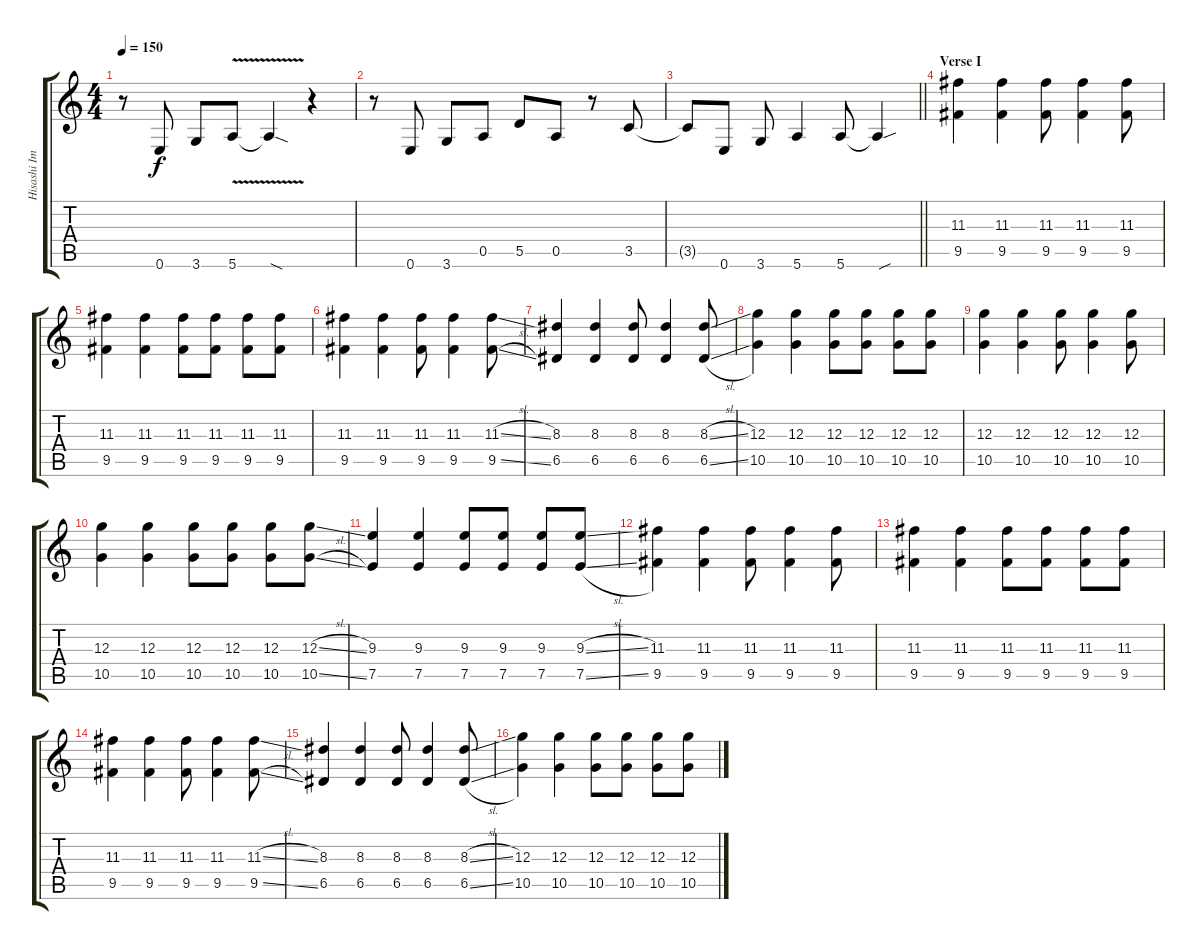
\track ("Hisashi Imai" "Hisashi Im") {instrument overdrivenguitar}
\staff {score tabs}
\tuning (E4 B3 G3 D3 A2 E2) {hide}
\ts (4 4)
\tempo 150
\clef g2
\ks c
r.8{dy f} 0.6.8 3.6.8 5.6{v}.8 5.6{sod t}.4 r.4 |
r.8 0.6.8 3.6.8 0.5.8 5.5.8 0.5.8 r.8 3.5.8 |
\barLineRight lightlight
3.5{t}.8 0.6.8 3.6.8 5.6.4 5.6.8 5.6{sou t}.4 |
\section ("" "Verse I")
(11.3 9.5).4 (11.3 9.5).4 (11.3 9.5).8 (11.3 9.5).4 (11.3 9.5).8 |
(11.3 9.5).4 (11.3 9.5).4 (11.3 9.5).8 (11.3 9.5).8 (11.3 9.5).8 (11.3 9.5).8 |
(11.3 9.5).4 (11.3 9.5).4 (11.3 9.5).8 (11.3 9.5).4 (11.3{sl} 9.5{sl}).8 |
(8.3 6.5).4 (8.3 6.5).4 (8.3 6.5).8 (8.3 6.5).4 (8.3{sl} 6.5{sl}).8 |
(12.3 10.5).4 (12.3 10.5).4 (12.3 10.5).8 (12.3 10.5).8 (12.3 10.5).8 (12.3 10.5).8 |
(12.3 10.5).4 (12.3 10.5).4 (12.3 10.5).8 (12.3 10.5).4 (12.3 10.5).8 |
(12.3 10.5).4 (12.3 10.5).4 (12.3 10.5).8 (12.3 10.5).8 (12.3 10.5).8 (12.3{sl} 10.5{sl}).8 |
(9.3 7.5).4 (9.3 7.5).4 (9.3 7.5).8 (9.3 7.5).8 (9.3 7.5).8 (9.3{sl} 7.5{sl}).8 |
(11.3 9.5).4 (11.3 9.5).4 (11.3 9.5).8 (11.3 9.5).4 (11.3 9.5).8 |
(11.3 9.5).4 (11.3 9.5).4 (11.3 9.5).8 (11.3 9.5).8 (11.3 9.5).8 (11.3 9.5).8 |
(11.3 9.5).4 (11.3 9.5).4 (11.3 9.5).8 (11.3 9.5).4 (11.3{sl} 9.5{sl}).8 |
(8.3 6.5).4 (8.3 6.5).4 (8.3 6.5).8 (8.3 6.5).4 (8.3{sl} 6.5{sl}).8 |
(12.3 10.5).4 (12.3 10.5).4 (12.3 10.5).8 (12.3 10.5).8 (12.3 10.5).8 (12.3 10.5).8
